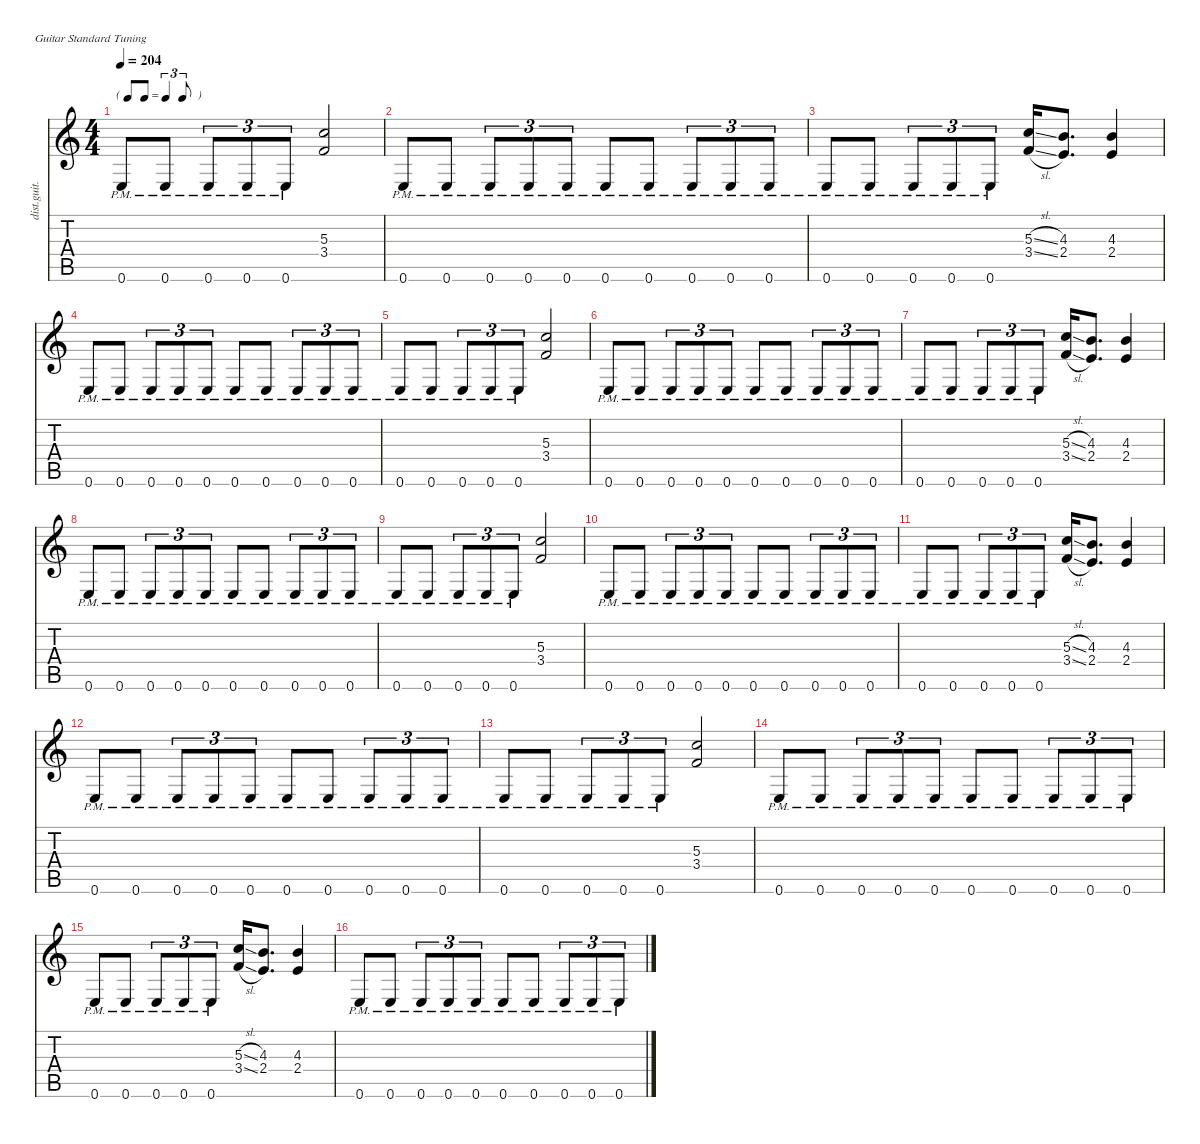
\defaultSystemsLayout 4
\hideDynamics
\bracketExtendMode nobrackets
\otherSystemsTrackNameOrientation horizontal
\track ("James Hetfield" "dist.guit.") {defaultSystemsLayout 8 mute instrument distortionguitar}
\staff {score tabs}
\tuning (E4 B3 G3 D3 A2 E2)
\ts (4 4)
\tf triplet8th
\tempo 204
\clef g2
\ks aminor
0.6{pm}.8{dy f beam Up} 0.6{pm}.8{beam Up} 0.6{pm}.8{tu (3 2) beam Up} 0.6{pm}.8{tu (3 2) beam Up} 0.6{pm}.8{tu (3 2) beam Up} (5.3 3.4).2{beam Up} |
0.6{pm}.8{beam Up} 0.6{pm}.8{beam Up} 0.6{pm}.8{tu (3 2) beam Up} 0.6{pm}.8{tu (3 2) beam Up} 0.6{pm}.8{tu (3 2) beam Up} 0.6{pm}.8{beam Up} 0.6{pm}.8{beam Up} 0.6{pm}.8{tu (3 2) beam Up} 0.6{pm}.8{tu (3 2) beam Up} 0.6{pm}.8{tu (3 2) beam Up} |
0.6{pm}.8{beam Up} 0.6{pm}.8{beam Up} 0.6{pm}.8{tu (3 2) beam Up} 0.6{pm}.8{tu (3 2) beam Up} 0.6{pm}.8{tu (3 2) beam Up} (5.3{sl} 3.4{sl}).16{beam Up} (4.3 2.4).8{d beam Up} (4.3 2.4).4{beam Up} |
0.6{pm}.8{beam Up} 0.6{pm}.8{beam Up} 0.6{pm}.8{tu (3 2) beam Up} 0.6{pm}.8{tu (3 2) beam Up} 0.6{pm}.8{tu (3 2) beam Up} 0.6{pm}.8{beam Up} 0.6{pm}.8{beam Up} 0.6{pm}.8{tu (3 2) beam Up} 0.6{pm}.8{tu (3 2) beam Up} 0.6{pm}.8{tu (3 2) beam Up} |
0.6{pm}.8{beam Up} 0.6{pm}.8{beam Up} 0.6{pm}.8{tu (3 2) beam Up} 0.6{pm}.8{tu (3 2) beam Up} 0.6{pm}.8{tu (3 2) beam Up} (5.3 3.4).2{beam Up} |
0.6{pm}.8{beam Up} 0.6{pm}.8{beam Up} 0.6{pm}.8{tu (3 2) beam Up} 0.6{pm}.8{tu (3 2) beam Up} 0.6{pm}.8{tu (3 2) beam Up} 0.6{pm}.8{beam Up} 0.6{pm}.8{beam Up} 0.6{pm}.8{tu (3 2) beam Up} 0.6{pm}.8{tu (3 2) beam Up} 0.6{pm}.8{tu (3 2) beam Up} |
0.6{pm}.8{beam Up} 0.6{pm}.8{beam Up} 0.6{pm}.8{tu (3 2) beam Up} 0.6{pm}.8{tu (3 2) beam Up} 0.6{pm}.8{tu (3 2) beam Up} (5.3{sl} 3.4{sl}).16{beam Up} (4.3 2.4).8{d beam Up} (4.3 2.4).4{beam Up} |
0.6{pm}.8{beam Up} 0.6{pm}.8{beam Up} 0.6{pm}.8{tu (3 2) beam Up} 0.6{pm}.8{tu (3 2) beam Up} 0.6{pm}.8{tu (3 2) beam Up} 0.6{pm}.8{beam Up} 0.6{pm}.8{beam Up} 0.6{pm}.8{tu (3 2) beam Up} 0.6{pm}.8{tu (3 2) beam Up} 0.6{pm}.8{tu (3 2) beam Up} |
0.6{pm}.8{beam Up} 0.6{pm}.8{beam Up} 0.6{pm}.8{tu (3 2) beam Up} 0.6{pm}.8{tu (3 2) beam Up} 0.6{pm}.8{tu (3 2) beam Up} (5.3 3.4).2{beam Up} |
0.6{pm}.8{beam Up} 0.6{pm}.8{beam Up} 0.6{pm}.8{tu (3 2) beam Up} 0.6{pm}.8{tu (3 2) beam Up} 0.6{pm}.8{tu (3 2) beam Up} 0.6{pm}.8{beam Up} 0.6{pm}.8{beam Up} 0.6{pm}.8{tu (3 2) beam Up} 0.6{pm}.8{tu (3 2) beam Up} 0.6{pm}.8{tu (3 2) beam Up} |
0.6{pm}.8{beam Up} 0.6{pm}.8{beam Up} 0.6{pm}.8{tu (3 2) beam Up} 0.6{pm}.8{tu (3 2) beam Up} 0.6{pm}.8{tu (3 2) beam Up} (5.3{sl} 3.4{sl}).16{beam Up} (4.3 2.4).8{d beam Up} (4.3 2.4).4{beam Up} |
0.6{pm}.8{beam Up} 0.6{pm}.8{beam Up} 0.6{pm}.8{tu (3 2) beam Up} 0.6{pm}.8{tu (3 2) beam Up} 0.6{pm}.8{tu (3 2) beam Up} 0.6{pm}.8{beam Up} 0.6{pm}.8{beam Up} 0.6{pm}.8{tu (3 2) beam Up} 0.6{pm}.8{tu (3 2) beam Up} 0.6{pm}.8{tu (3 2) beam Up} |
0.6{pm}.8{beam Up} 0.6{pm}.8{beam Up} 0.6{pm}.8{tu (3 2) beam Up} 0.6{pm}.8{tu (3 2) beam Up} 0.6{pm}.8{tu (3 2) beam Up} (5.3 3.4).2{beam Up} |
0.6{pm}.8{beam Up} 0.6{pm}.8{beam Up} 0.6{pm}.8{tu (3 2) beam Up} 0.6{pm}.8{tu (3 2) beam Up} 0.6{pm}.8{tu (3 2) beam Up} 0.6{pm}.8{beam Up} 0.6{pm}.8{beam Up} 0.6{pm}.8{tu (3 2) beam Up} 0.6{pm}.8{tu (3 2) beam Up} 0.6{pm}.8{tu (3 2) beam Up} |
0.6{pm}.8{beam Up} 0.6{pm}.8{beam Up} 0.6{pm}.8{tu (3 2) beam Up} 0.6{pm}.8{tu (3 2) beam Up} 0.6{pm}.8{tu (3 2) beam Up} (5.3{sl} 3.4{sl}).16{beam Up} (4.3 2.4).8{d beam Up} (4.3 2.4).4{beam Up} |
0.6{pm}.8{beam Up} 0.6{pm}.8{beam Up} 0.6{pm}.8{tu (3 2) beam Up} 0.6{pm}.8{tu (3 2) beam Up} 0.6{pm}.8{tu (3 2) beam Up} 0.6{pm}.8{beam Up} 0.6{pm}.8{beam Up} 0.6{pm}.8{tu (3 2) beam Up} 0.6{pm}.8{tu (3 2) beam Up} 0.6{pm}.8{tu (3 2) beam Up}
